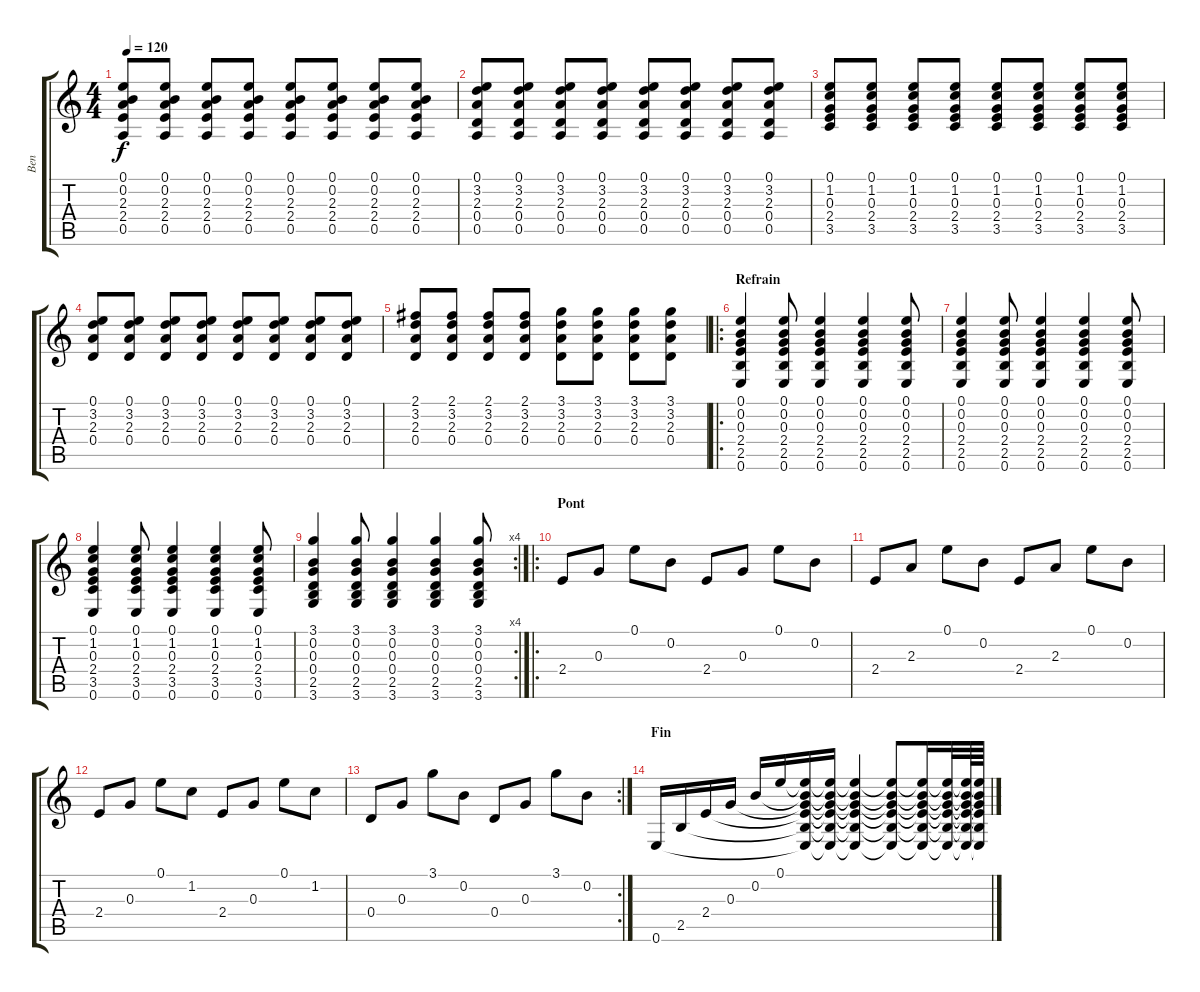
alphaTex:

\track ("Ben" "Ben") {instrument acousticguitarnylon}
\staff {score tabs}
\tuning (E4 B3 G3 D3 A2 E2) {hide}
\ts (4 4)
\tempo 120
\clef g2
\ks c
(0.1 0.2 2.3 2.4 0.5).8{dy f} (0.1 0.2 2.3 2.4 0.5).8 (0.1 0.2 2.3 2.4 0.5).8 (0.1 0.2 2.3 2.4 0.5).8 (0.1 0.2 2.3 2.4 0.5).8 (0.1 0.2 2.3 2.4 0.5).8 (0.1 0.2 2.3 2.4 0.5).8 (0.1 0.2 2.3 2.4 0.5).8 |
(0.1 3.2 2.3 0.4 0.5).8 (0.1 3.2 2.3 0.4 0.5).8 (0.1 3.2 2.3 0.4 0.5).8 (0.1 3.2 2.3 0.4 0.5).8 (0.1 3.2 2.3 0.4 0.5).8 (0.1 3.2 2.3 0.4 0.5).8 (0.1 3.2 2.3 0.4 0.5).8 (0.1 3.2 2.3 0.4 0.5).8 |
(0.1 1.2 0.3 2.4 3.5).8 (0.1 1.2 0.3 2.4 3.5).8 (0.1 1.2 0.3 2.4 3.5).8 (0.1 1.2 0.3 2.4 3.5).8 (0.1 1.2 0.3 2.4 3.5).8 (0.1 1.2 0.3 2.4 3.5).8 (0.1 1.2 0.3 2.4 3.5).8 (0.1 1.2 0.3 2.4 3.5).8 |
(0.1 3.2 2.3 0.4).8 (0.1 3.2 2.3 0.4).8 (0.1 3.2 2.3 0.4).8 (0.1 3.2 2.3 0.4).8 (0.1 3.2 2.3 0.4).8 (0.1 3.2 2.3 0.4).8 (0.1 3.2 2.3 0.4).8 (0.1 3.2 2.3 0.4).8 |
(2.1 3.2 2.3 0.4).8 (2.1 3.2 2.3 0.4).8 (2.1 3.2 2.3 0.4).8 (2.1 3.2 2.3 0.4).8 (3.1 3.2 2.3 0.4).8 (3.1 3.2 2.3 0.4).8 (3.1 3.2 2.3 0.4).8 (3.1 3.2 2.3 0.4).8 |
\ro
\section ("" "Refrain")
(0.1 0.2 0.3 2.4 2.5 0.6).4 (0.1 0.2 0.3 2.4 2.5 0.6).8 (0.1 0.2 0.3 2.4 2.5 0.6).4 (0.1 0.2 0.3 2.4 2.5 0.6).4 (0.1 0.2 0.3 2.4 2.5 0.6).8 |
(0.1 0.2 0.3 2.4 2.5 0.6).4 (0.1 0.2 0.3 2.4 2.5 0.6).8 (0.1 0.2 0.3 2.4 2.5 0.6).4 (0.1 0.2 0.3 2.4 2.5 0.6).4 (0.1 0.2 0.3 2.4 2.5 0.6).8 |
(0.1 1.2 0.3 2.4 3.5 0.6).4 (0.1 1.2 0.3 2.4 3.5 0.6).8 (0.1 1.2 0.3 2.4 3.5 0.6).4 (0.1 1.2 0.3 2.4 3.5 0.6).4 (0.1 1.2 0.3 2.4 3.5 0.6).8 |
\rc 4
(3.1 0.2 0.3 0.4 2.5 3.6).4 (3.1 0.2 0.3 0.4 2.5 3.6).8 (3.1 0.2 0.3 0.4 2.5 3.6).4 (3.1 0.2 0.3 0.4 2.5 3.6).4 (3.1 0.2 0.3 0.4 2.5 3.6).8 |
\ro
\section ("" "Pont")
2.4.8 0.3.8 0.1.8 0.2.8 2.4.8 0.3.8 0.1.8 0.2.8 |
2.4.8 2.3.8 0.1.8 0.2.8 2.4.8 2.3.8 0.1.8 0.2.8 |
2.4.8 0.3.8 0.1.8 1.2.8 2.4.8 0.3.8 0.1.8 1.2.8 |
\rc 2
0.4.8 0.3.8 3.1.8 0.2.8 0.4.8 0.3.8 3.1.8 0.2.8 |
\section ("" "Fin")
0.6.16 2.5.16 2.4.16 0.3.16 0.2.16 0.1.16 (0.1{t} 0.2{t} 0.3{t} 2.4{t} 2.5{t} 0.6{t}).16 (0.1{t} 0.2{t} 0.3{t} 2.4{t} 2.5{t} 0.6{t}).16 (0.1{t} 0.2{t} 0.3{t} 2.4{t} 2.5{t} 0.6{t}).4 (0.1{t} 0.2{t} 0.3{t} 2.4{t} 2.5{t} 0.6{t}).8 (0.1{t} 0.2{t} 0.3{t} 2.4{t} 2.5{t} 0.6{t}).16 (0.1{t} 0.2{t} 0.3{t} 2.4{t} 2.5{t} 0.6{t}).32 (0.1{t} 0.2{t} 0.3{t} 2.4{t} 2.5{t} 0.6{t}).64 (0.1{t} 0.2{t} 0.3{t} 2.4{t} 2.5{t} 0.6{t}).64
